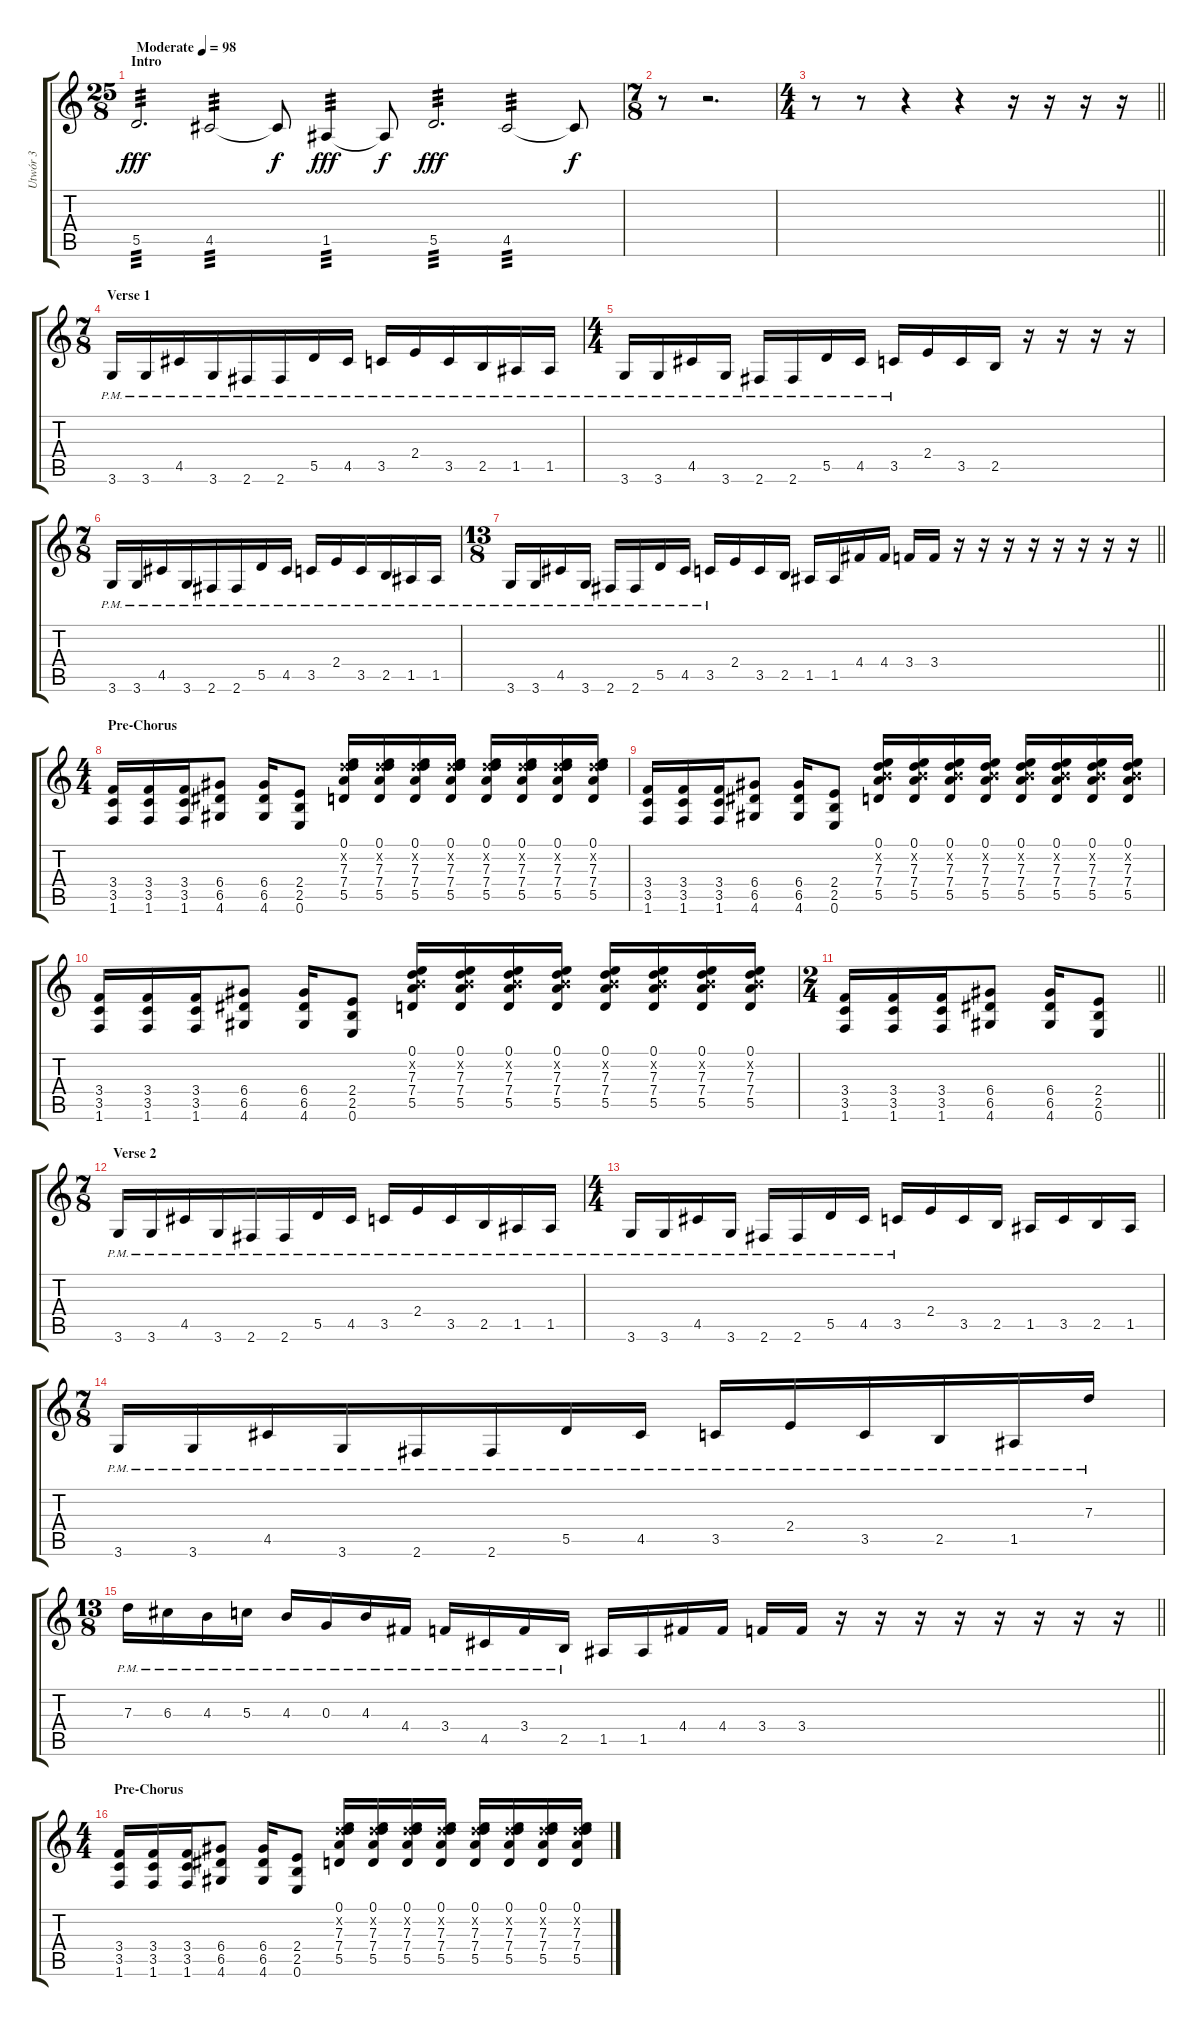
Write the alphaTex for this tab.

\track ("Utwór 3" "Utwór 3") {instrument overdrivenguitar}
\staff {score tabs}
\tuning (E4 B3 G3 D3 A2 E2) {hide}
\ts (25 8)
\section ("" "Intro")
\tempo (98 "Moderate")
\clef g2
\ks c
5.5.2{d tp 3 dy fff instrument overdrivenguitar} 4.5.2{tp 3} 4.5{t}.8{dy f} 1.5.4{tp 3 dy fff} 1.5{t}.8{dy f} 5.5.2{d tp 3 dy fff} 4.5.2{tp 3} 4.5{t}.8{dy f} |
\ts (7 8)
r.8 r.2{d} |
\ts (4 4)
\barLineRight lightlight
r.8 r.8 r.4 r.4 r.16 r.16 r.16 r.16 |
\ts (7 8)
\section ("" "Verse 1")
3.6{pm}.16 3.6{pm}.16 4.5{pm}.16 3.6{pm}.16 2.6{pm}.16 2.6{pm}.16 5.5{pm}.16 4.5{pm}.16 3.5{pm}.16 2.4{pm}.16 3.5{pm}.16 2.5{pm}.16 1.5{pm}.16 1.5{pm}.16 |
\ts (4 4)
3.6{pm}.16 3.6{pm}.16 4.5{pm}.16 3.6{pm}.16 2.6{pm}.16 2.6{pm}.16 5.5{pm}.16 4.5{pm}.16 3.5{pm}.16 2.4.16 3.5.16 2.5.16 r.16 r.16 r.16 r.16 |
\ts (7 8)
3.6{pm}.16 3.6{pm}.16 4.5{pm}.16 3.6{pm}.16 2.6{pm}.16 2.6{pm}.16 5.5{pm}.16 4.5{pm}.16 3.5{pm}.16 2.4{pm}.16 3.5{pm}.16 2.5{pm}.16 1.5{pm}.16 1.5{pm}.16 |
\ts (13 8)
\barLineRight lightlight
3.6{pm}.16 3.6{pm}.16 4.5{pm}.16 3.6{pm}.16 2.6{pm}.16 2.6{pm}.16 5.5{pm}.16 4.5{pm}.16 3.5{pm}.16 2.4.16 3.5.16 2.5.16 1.5.16 1.5.16 4.4.16 4.4.16 3.4.16 3.4.16 r.16 r.16 r.16 r.16 r.16 r.16 r.16 r.16 |
\ts (4 4)
\section ("" "Pre-Chorus")
(3.4 3.5 1.6).16 (3.4 3.5 1.6).16 (3.4 3.5 1.6).16 (6.4 6.5 4.6).8 (6.4 6.5 4.6).16 (2.4 2.5 0.6).8 (0.1 3.2{x} 7.3 7.4 5.5).16 (0.1 3.2{x} 7.3 7.4 5.5).16 (0.1 3.2{x} 7.3 7.4 5.5).16 (0.1 3.2{x} 7.3 7.4 5.5).16 (0.1 3.2{x} 7.3 7.4 5.5).16 (0.1 3.2{x} 7.3 7.4 5.5).16 (0.1 3.2{x} 7.3 7.4 5.5).16 (0.1 3.2{x} 7.3 7.4 5.5).16 |
(3.4 3.5 1.6).16 (3.4 3.5 1.6).16 (3.4 3.5 1.6).16 (6.4 6.5 4.6).8 (6.4 6.5 4.6).16 (2.4 2.5 0.6).8 (0.1 0.2{x} 7.3 7.4 5.5).16 (0.1 0.2{x} 7.3 7.4 5.5).16 (0.1 0.2{x} 7.3 7.4 5.5).16 (0.1 0.2{x} 7.3 7.4 5.5).16 (0.1 0.2{x} 7.3 7.4 5.5).16 (0.1 0.2{x} 7.3 7.4 5.5).16 (0.1 0.2{x} 7.3 7.4 5.5).16 (0.1 0.2{x} 7.3 7.4 5.5).16 |
(3.4 3.5 1.6).16 (3.4 3.5 1.6).16 (3.4 3.5 1.6).16 (6.4 6.5 4.6).8 (6.4 6.5 4.6).16 (2.4 2.5 0.6).8 (0.1 0.2{x} 7.3 7.4 5.5).16 (0.1 0.2{x} 7.3 7.4 5.5).16 (0.1 0.2{x} 7.3 7.4 5.5).16 (0.1 0.2{x} 7.3 7.4 5.5).16 (0.1 0.2{x} 7.3 7.4 5.5).16 (0.1 0.2{x} 7.3 7.4 5.5).16 (0.1 0.2{x} 7.3 7.4 5.5).16 (0.1 0.2{x} 7.3 7.4 5.5).16 |
\ts (2 4)
\barLineRight lightlight
(3.4 3.5 1.6).16 (3.4 3.5 1.6).16 (3.4 3.5 1.6).16 (6.4 6.5 4.6).8 (6.4 6.5 4.6).16 (2.4 2.5 0.6).8 |
\ts (7 8)
\section ("" "Verse 2")
3.6{pm}.16 3.6{pm}.16 4.5{pm}.16 3.6{pm}.16 2.6{pm}.16 2.6{pm}.16 5.5{pm}.16 4.5{pm}.16 3.5{pm}.16 2.4{pm}.16 3.5{pm}.16 2.5{pm}.16 1.5{pm}.16 1.5{pm}.16 |
\ts (4 4)
3.6{pm}.16 3.6{pm}.16 4.5{pm}.16 3.6{pm}.16 2.6{pm}.16 2.6{pm}.16 5.5{pm}.16 4.5{pm}.16 3.5{pm}.16 2.4.16 3.5.16 2.5.16 1.5.16 3.5.16 2.5.16 1.5.16 |
\ts (7 8)
3.6{pm}.16 3.6{pm}.16 4.5{pm}.16 3.6{pm}.16 2.6{pm}.16 2.6{pm}.16 5.5{pm}.16 4.5{pm}.16 3.5{pm}.16 2.4{pm}.16 3.5{pm}.16 2.5{pm}.16 1.5{pm}.16 7.3{pm}.16 |
\ts (13 8)
\barLineRight lightlight
7.3{pm}.16 6.3{pm}.16 4.3{pm}.16 5.3{pm}.16 4.3{pm}.16 0.3{pm}.16 4.3{pm}.16 4.4{pm}.16 3.4{pm}.16 4.5{pm}.16 3.4{pm}.16 2.5{pm}.16 1.5.16 1.5.16 4.4.16 4.4.16 3.4.16 3.4.16 r.16 r.16 r.16 r.16 r.16 r.16 r.16 r.16 |
\ts (4 4)
\section ("" "Pre-Chorus")
(3.4 3.5 1.6).16 (3.4 3.5 1.6).16 (3.4 3.5 1.6).16 (6.4 6.5 4.6).8 (6.4 6.5 4.6).16 (2.4 2.5 0.6).8 (0.1 3.2{x} 7.3 7.4 5.5).16 (0.1 3.2{x} 7.3 7.4 5.5).16 (0.1 3.2{x} 7.3 7.4 5.5).16 (0.1 3.2{x} 7.3 7.4 5.5).16 (0.1 3.2{x} 7.3 7.4 5.5).16 (0.1 3.2{x} 7.3 7.4 5.5).16 (0.1 3.2{x} 7.3 7.4 5.5).16 (0.1 3.2{x} 7.3 7.4 5.5).16
